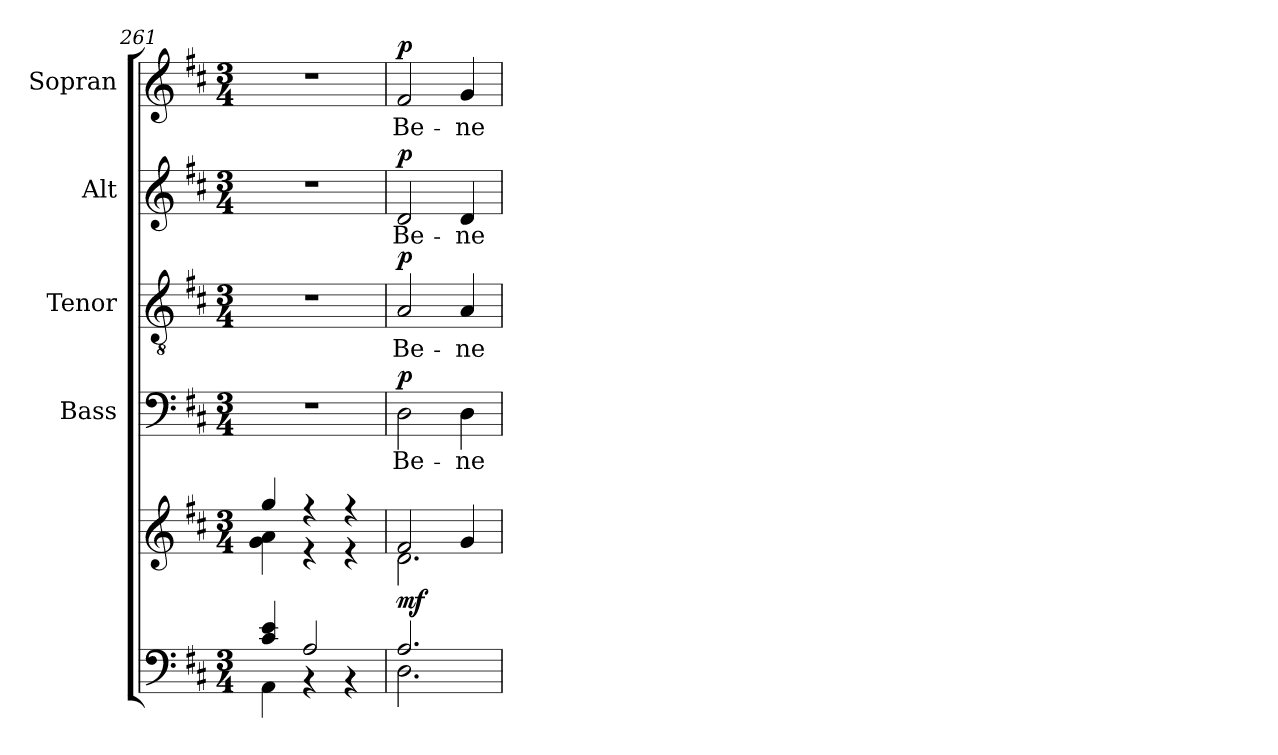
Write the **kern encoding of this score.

**kern	**kern	**dynam	**kern	**text	**dynam	**kern	**text	**dynam	**kern	**text	**dynam	**kern	**text	**dynam
*part5	*part5	*part5	*part4	*part4	*part4	*part3	*part3	*part3	*part2	*part2	*part2	*part1	*part1	*part1
*staff6	*staff5	*staff5/6	*staff4	*staff4	*staff4	*staff3	*staff3	*staff3	*staff2	*staff2	*staff2	*staff1	*staff1	*staff1
*	*	*	*I"Bass	*	*	*I"Tenor	*	*	*I"Alt	*	*	*I"Sopran	*	*
*	*	*	*I'B.	*	*	*I'T.	*	*	*I'A.	*	*	*I'S.	*	*
!!LO:LB:g=z
*clefF4	*clefG2	*	*clefF4	*	*	*clefGv2	*	*	*clefG2	*	*	*clefG2	*	*
*k[f#c#]	*k[f#c#]	*	*k[f#c#]	*	*	*k[f#c#]	*	*	*k[f#c#]	*	*	*k[f#c#]	*	*
*D:	*D:	*	*D:	*	*	*D:	*	*	*D:	*	*	*D:	*	*
*M3/4	*M3/4	*	*M3/4	*	*	*M3/4	*	*	*M3/4	*	*	*M3/4	*	*
=261	=261	=261	=261	=261	=261	=261	=261	=261	=261	=261	=261	=261	=261	=261
*^	*^	*	*	*	*	*	*	*	*	*	*	*	*	*
4c#/ 4e/	4AA\	4gg/	4g\ 4a\	.	2.r	.	.	2.r	.	.	2.r	.	.	2.r	.	.
2A/	4rBB	4r	4r	.	.	.	.	.	.	.	.	.	.	.	.	.
.	4rBB	4r	4r	.	.	.	.	.	.	.	.	.	.	.	.	.
=262	=262	=262	=262	=262	=262	=262	=262	=262	=262	=262	=262	=262	=262	=262	=262	=262
!	!	!	!	!LO:DY:b	!	!LO:LY:b	!LO:DY:a	!	!LO:LY:b	!LO:DY:a	!	!LO:LY:b	!LO:DY:a	!	!LO:LY:b	!LO:DY:a
2.A/	2.D\	2f#/	2.d\	mf	2D\	Be-	p	2A/	Be-	p	2d/	Be-	p	2f#/	Be-	p
!	!	!	!	!	!	!LO:LY:b	!	!	!LO:LY:b	!	!	!LO:LY:b	!	!	!LO:LY:b	!
.	.	4g/	.	.	4D\	-ne-	.	4A/	-ne-	.	4d/	-ne-	.	4g/	-ne-	.
*v	*v	*	*	*	*	*	*	*	*	*	*	*	*	*	*	*
*	*v	*v	*	*	*	*	*	*	*	*	*	*	*	*	*
=	=	=	=	=	=	=	=	=	=	=	=	=	=	=
*-	*-	*-	*-	*-	*-	*-	*-	*-	*-	*-	*-	*-	*-	*-
